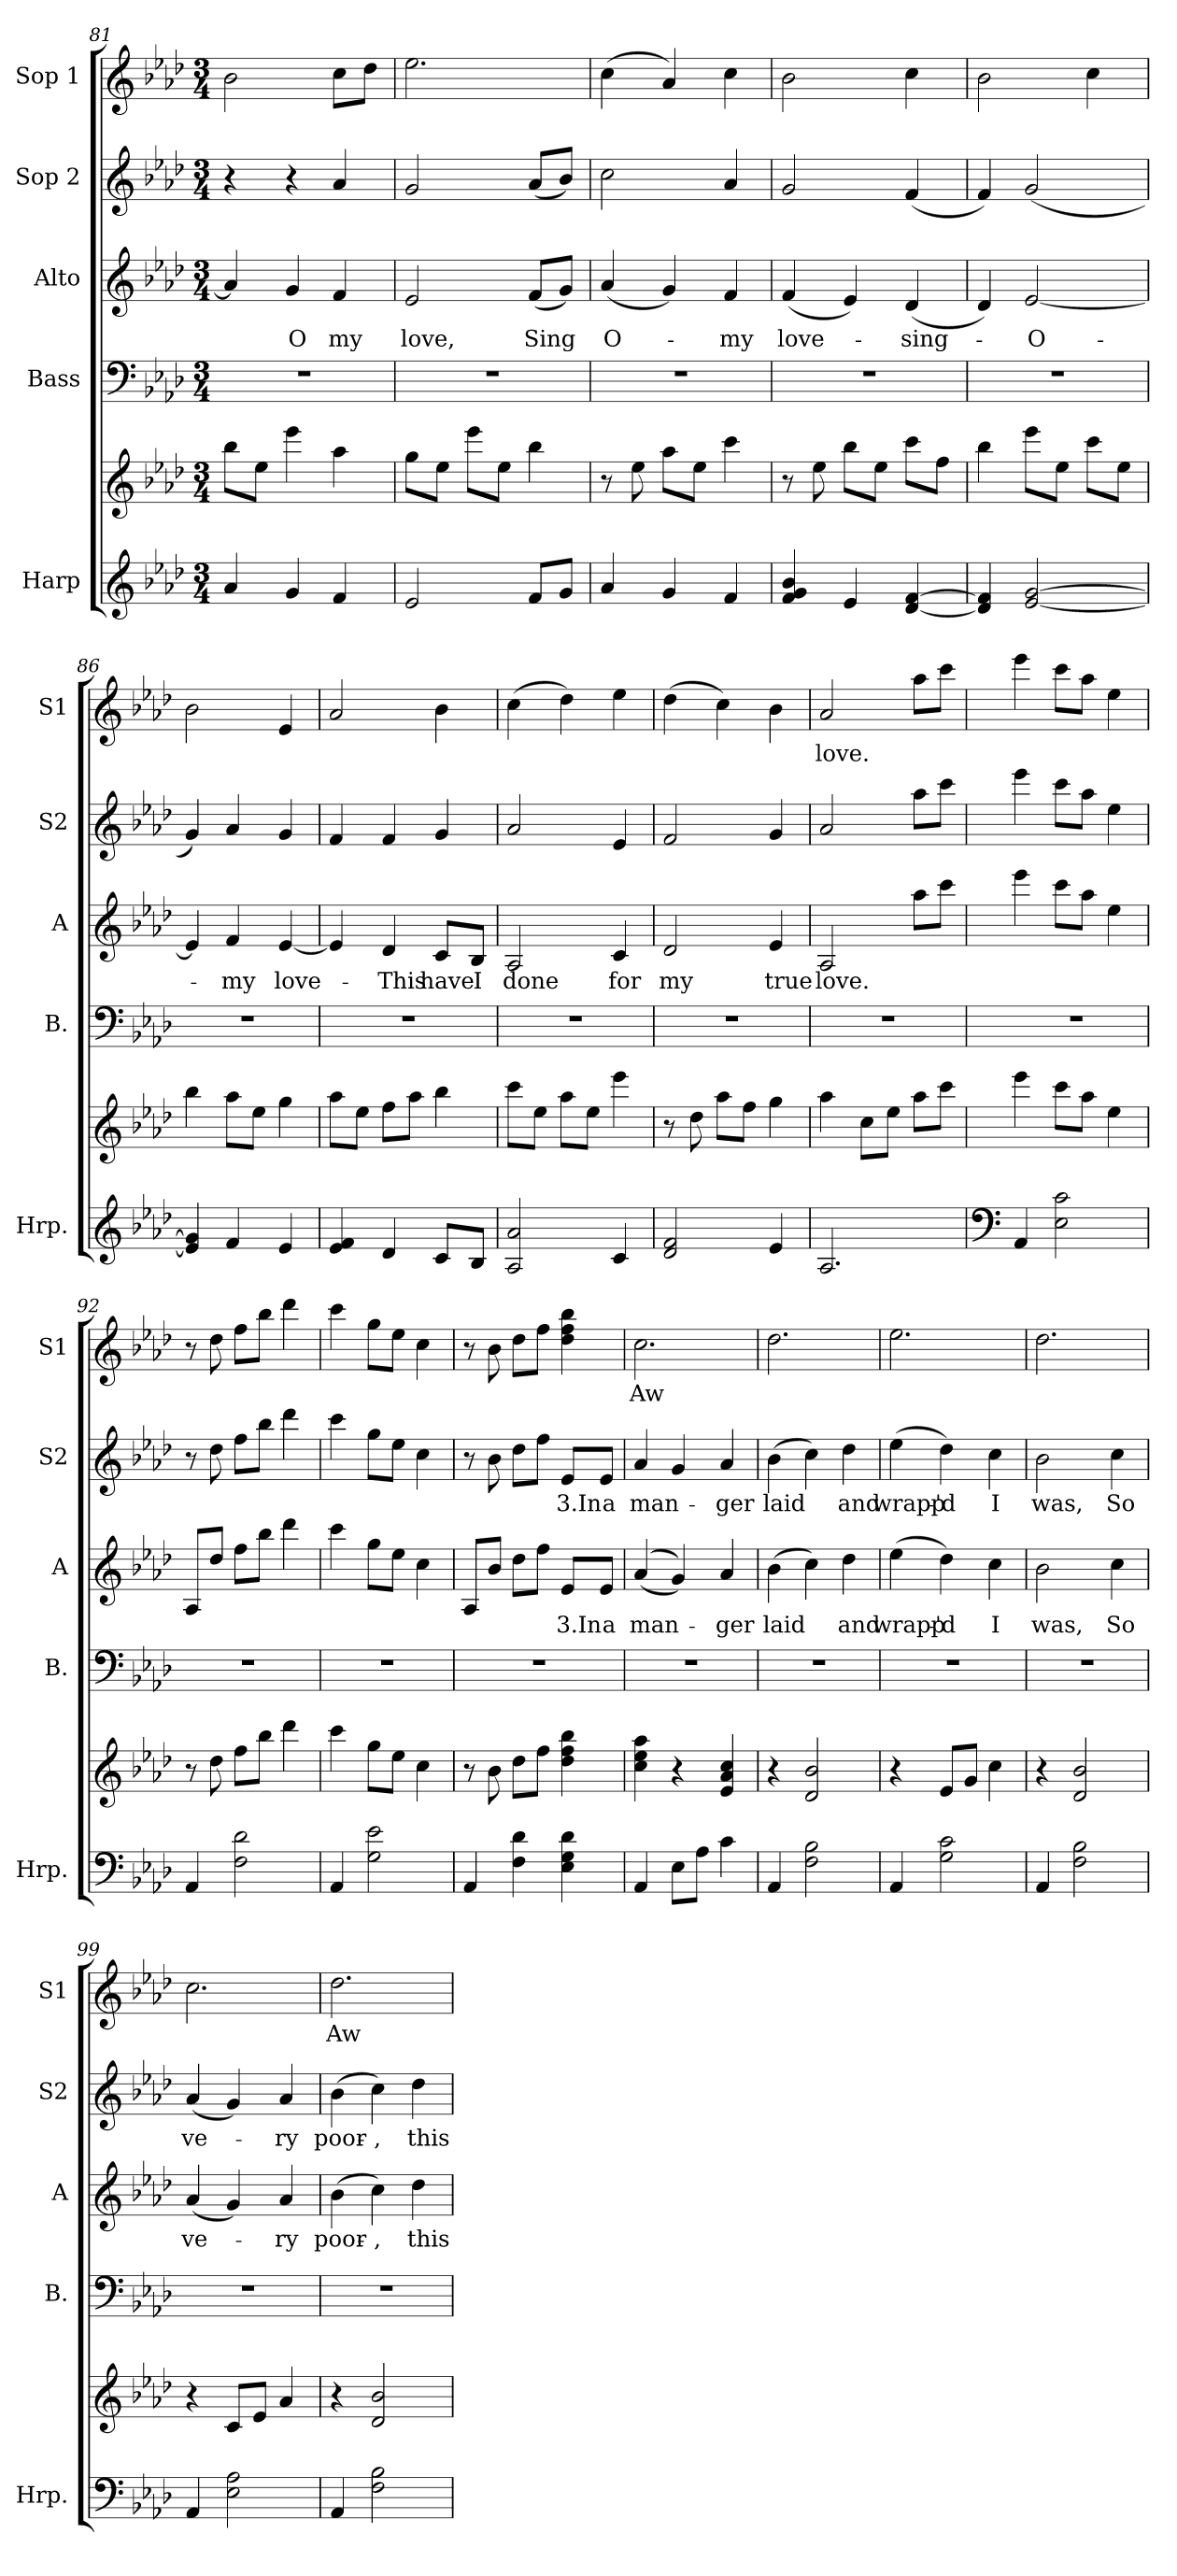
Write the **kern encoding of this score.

**kern	**kern	**kern	**kern	**text	**kern	**text	**kern	**text
*part5	*part5	*part4	*part3	*part3	*part2	*part2	*part1	*part1
*staff6	*staff5	*staff4	*staff3	*staff3	*staff2	*staff2	*staff1	*staff1
*I"Harp	*	*I"Bass	*I"Alto	*	*I"Sop 2	*	*I"Sop 1	*
*I'Hrp.	*	*I'B.	*I'A	*	*I'S2	*	*I'S1	*
*clefG2	*clefG2	*clefF4	*clefG2	*	*clefG2	*	*clefG2	*
*k[b-e-a-d-]	*k[b-e-a-d-]	*k[b-e-a-d-]	*k[b-e-a-d-]	*	*k[b-e-a-d-]	*	*k[b-e-a-d-]	*
*M3/4	*M3/4	*M3/4	*M3/4	*	*M3/4	*	*M3/4	*
=81	=81	=81	=81	=81	=81	=81	=81	=81
4a-/	8bb-\L	2.r	4a-/]	.	4r	.	2b-\	.
.	8ee-\J	.	.	.	.	.	.	.
4g/	4eee-\	.	4g/	O	4r	.	.	.
4f/	4aa-\	.	4f/	my	4a-/	.	8cc\L	.
.	.	.	.	.	.	.	8dd-\J	.
=82	=82	=82	=82	=82	=82	=82	=82	=82
2e-/	8gg\L	2.r	2e-/	love,	2g/	.	2.ee-\	.
.	8ee-\J	.	.	.	.	.	.	.
.	8eee-\L	.	.	.	.	.	.	.
.	8ee-\J	.	.	.	.	.	.	.
8f/L	4bb-\	.	(8f/L	Sing	(8a-/L	.	.	.
8g/J	.	.	8g/J)	.	8b-/J)	.	.	.
=83	=83	=83	=83	=83	=83	=83	=83	=83
4a-/	8r	2.r	(4a-/	O-	2cc\	.	(4cc\	.
.	8ee-\	.	.	.	.	.	.	.
4g/	8aa-\L	.	4g/)	.	.	.	4a-/)	.
.	8ee-\J	.	.	.	.	.	.	.
4f/	4ccc\	.	4f/	-my	4a-/	.	4cc\	.
=84	=84	=84	=84	=84	=84	=84	=84	=84
4f/ 4g/ 4b-/	8r	2.r	(4f/	love-	2g/	.	2b-\	.
.	8ee-\	.	.	.	.	.	.	.
4e-/	8bb-\L	.	4e-/)	.	.	.	.	.
.	8ee-\J	.	.	.	.	.	.	.
[4d-/ [4f/	8ccc\L	.	(4d-/	-sing-	(4f/	.	4cc\	.
.	8ff\J	.	.	.	.	.	.	.
=85	=85	=85	=85	=85	=85	=85	=85	=85
4d-/] 4f/]	4bb-\	2.r	4d-/)	.	4f/)	.	2b-\	.
[2e-/ [2g/	8eee-\L	.	[2e-/	-O-	(2g/	.	.	.
.	8ee-\J	.	.	.	.	.	.	.
.	8ccc\L	.	.	.	.	.	4cc\	.
.	8ee-\J	.	.	.	.	.	.	.
!!LO:LB:g=z
=86	=86	=86	=86	=86	=86	=86	=86	=86
4e-/] 4g/]	4bb-\	2.r	4e-/]	.	4g/)	.	2b-\	.
4f/	8aa-\L	.	4f/	-my	4a-/	.	.	.
.	8ee-\J	.	.	.	.	.	.	.
4e-/	4gg\	.	[4e-/	love-	4g/	.	4e-/	.
=87	=87	=87	=87	=87	=87	=87	=87	=87
4e-/ 4f/	8aa-\L	2.r	4e-/]	.	4f/	.	2a-/	.
.	8ee-\J	.	.	.	.	.	.	.
4d-/	8ff\L	.	4d-/	-This	4f/	.	.	.
.	8aa-\J	.	.	.	.	.	.	.
8c/L	4bb-\	.	8c/L	have	4g/	.	4b-\	.
8B-/J	.	.	8B-/J	I	.	.	.	.
=88	=88	=88	=88	=88	=88	=88	=88	=88
2A-/ 2a-/	8ccc\L	2.r	2A-/	done	2a-/	.	(4cc\	.
.	8ee-\J	.	.	.	.	.	.	.
.	8aa-\L	.	.	.	.	.	4dd-\)	.
.	8ee-\J	.	.	.	.	.	.	.
4c/	4eee-\	.	4c/	for	4e-/	.	4ee-\	.
=89	=89	=89	=89	=89	=89	=89	=89	=89
2d-/ 2f/	8r	2.r	2d-/	my	2f/	.	(4dd-\	.
.	8dd-\	.	.	.	.	.	.	.
.	8aa-\L	.	.	.	.	.	4cc\)	.
.	8ff\J	.	.	.	.	.	.	.
4e-/	4gg\	.	4e-/	true	4g/	.	4b-\	.
=90	=90	=90	=90	=90	=90	=90	=90	=90
2.A-/	4aa-\	2.r	2A-/	love.	2a-/	.	2a-/	love.
.	8cc\L	.	.	.	.	.	.	.
.	8ee-\J	.	.	.	.	.	.	.
.	8aa-\L	.	8aa-\L	.	8aa-\L	.	8aa-\L	.
.	8ccc\J	.	8ccc\J	.	8ccc\J	.	8ccc\J	.
=91	=91	=91	=91	=91	=91	=91	=91	=91
*clefF4	*	*	*	*	*	*	*	*
4AA-/	4eee-\	2.r	4eee-\	.	4eee-\	.	4eee-\	.
2E-\ 2c\	8ccc\L	.	8ccc\L	.	8ccc\L	.	8ccc\L	.
.	8aa-\J	.	8aa-\J	.	8aa-\J	.	8aa-\J	.
.	4ee-\	.	4ee-\	.	4ee-\	.	4ee-\	.
!!LO:PB:g=z
=92	=92	=92	=92	=92	=92	=92	=92	=92
4AA-/	8r	2.r	8A-/L	.	8r	.	8r	.
.	8dd-\	.	8dd-/J	.	8dd-\	.	8dd-\	.
2F\ 2d-\	8ff\L	.	8ff\L	.	8ff\L	.	8ff\L	.
.	8bb-\J	.	8bb-\J	.	8bb-\J	.	8bb-\J	.
.	4ddd-\	.	4ddd-\	.	4ddd-\	.	4ddd-\	.
=93	=93	=93	=93	=93	=93	=93	=93	=93
4AA-/	4ccc\	2.r	4ccc\	.	4ccc\	.	4ccc\	.
2G\ 2e-\	8gg\L	.	8gg\L	.	8gg\L	.	8gg\L	.
.	8ee-\J	.	8ee-\J	.	8ee-\J	.	8ee-\J	.
.	4cc\	.	4cc\	.	4cc\	.	4cc\	.
=94	=94	=94	=94	=94	=94	=94	=94	=94
4AA-/	8r	2.r	8A-/L	.	8r	.	8r	.
.	8b-\	.	8b-/J	.	8b-\	.	8b-\	.
4F\ 4d-\	8dd-\L	.	8dd-\L	.	8dd-\L	.	8dd-\L	.
.	8ff\J	.	8ff\J	.	8ff\J	.	8ff\J	.
4E-\ 4G\ 4d-\	4dd-\ 4ff\ 4bb-\	.	8e-/L	3.In	8e-/L	3.In	4dd-\ 4ff\ 4bb-\	.
.	.	.	8e-/J	a	8e-/J	a	.	.
=95	=95	=95	=95	=95	=95	=95	=95	=95
4AA-/	4cc\ 4ee-\ 4aa-\	2.r	((4a-/	man-	4a-/	man-	2.cc\	Aw
8E-\L	4r	.	4g/))	.	4g/	.	.	.
8A-\J	.	.	.	.	.	.	.	.
4c\	4e-/ 4a-/ 4cc/	.	4a-/	-ger	4a-/	-ger	.	.
=96	=96	=96	=96	=96	=96	=96	=96	=96
4AA-/	4r	2.r	(4b-\	laid	(4b-\	laid	2.dd-\	.
2F\ 2B-\	2d-/ 2b-/	.	4cc\)	.	4cc\)	.	.	.
.	.	.	4dd-\	and	4dd-\	and	.	.
=97	=97	=97	=97	=97	=97	=97	=97	=97
4AA-/	4r	2.r	(4ee-\	wrapp-	(4ee-\	wrapp-	2.ee-\	.
2G\ 2c\	8e-/L	.	4dd-\)	-'d	4dd-\)	-'d	.	.
.	8g/J	.	.	.	.	.	.	.
.	4cc\	.	4cc\	I	4cc\	I	.	.
!!LO:LB:g=z
=98	=98	=98	=98	=98	=98	=98	=98	=98
4AA-/	4r	2.r	2b-\	was,	2b-\	was,	2.dd-\	.
2F\ 2B-\	2d-/ 2b-/	.	.	.	.	.	.	.
.	.	.	4cc\	So	4cc\	So	.	.
=99	=99	=99	=99	=99	=99	=99	=99	=99
4AA-/	4r	2.r	(4a-/	ve-	(4a-/	ve-	2.cc\	.
2E-\ 2A-\	8c/L	.	4g/)	.	4g/)	.	.	.
.	8e-/J	.	.	.	.	.	.	.
.	4a-/	.	4a-/	-ry	4a-/	-ry	.	.
=100	=100	=100	=100	=100	=100	=100	=100	=100
4AA-/	4r	2.r	(4b-\	poor-	(4b-\	poor-	2.dd-\	Aw
2F\ 2B-\	2d-/ 2b-/	.	4cc\)	-,	4cc\)	-,	.	.
.	.	.	4dd-\	this	4dd-\	this	.	.
=	=	=	=	=	=	=	=	=
*-	*-	*-	*-	*-	*-	*-	*-	*-
